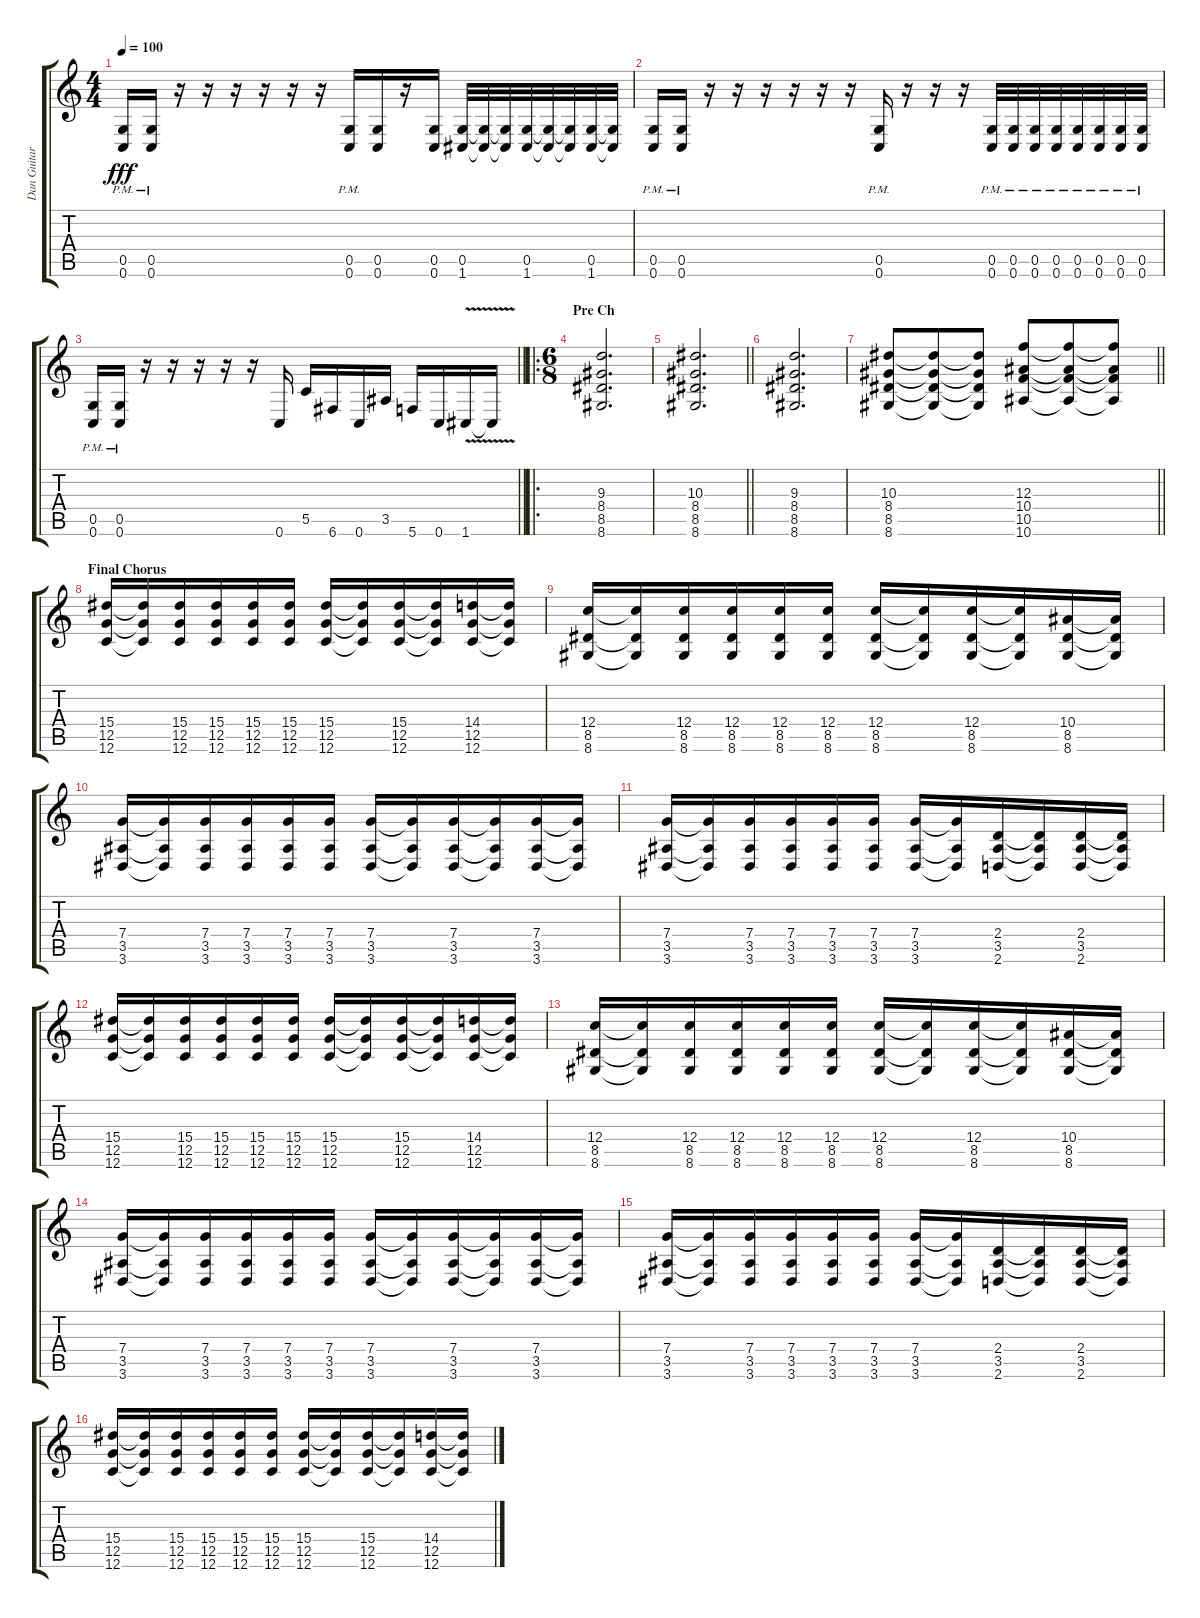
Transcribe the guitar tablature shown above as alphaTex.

\track ("Dan Guitar" "Dan Guitar") {instrument distortionguitar}
\staff {score tabs}
\tuning (D4 A3 F3 C3 G2 C2) {hide}
\ts (4 4)
\tempo 100
\clef g2
\ks c
(0.5{pm} 0.6{pm}).16{dy fff} (0.5{pm} 0.6{pm}).16 r.16 r.16 r.16 r.16 r.16 r.16 (0.5{pm} 0.6{pm}).16 (0.5 0.6).16 r.16 (0.5 0.6).16 (0.5 1.6).32 (0.5{t} 1.6{t}).32 (0.5{t} 1.6{t}).32 (0.5 1.6).32 (0.5{t} 1.6{t}).32 (0.5{t} 1.6{t}).32 (0.5 1.6).32 (0.5{t} 1.6{t}).32 |
(0.5{pm} 0.6{pm}).16 (0.5{pm} 0.6{pm}).16 r.16 r.16 r.16 r.16 r.16 r.16 (0.5{pm} 0.6{pm}).16 r.16 r.16 r.16 (0.5{pm} 0.6{pm}).32 (0.5{pm} 0.6{pm}).32 (0.5{pm} 0.6{pm}).32 (0.5{pm} 0.6{pm}).32 (0.5{pm} 0.6{pm}).32 (0.5{pm} 0.6{pm}).32 (0.5{pm} 0.6{pm}).32 (0.5{pm} 0.6{pm}).32 |
\barLineRight lightlight
(0.5{pm} 0.6{pm}).16 (0.5{pm} 0.6{pm}).16 r.16 r.16 r.16 r.16 r.16 0.6.16 5.5.16 6.6.16 0.6.16 3.5.16 5.6.16 0.6.16 1.6{v}.16 1.6{t}.16 |
\ro
\ts (6 8)
\section ("" "Pre Ch")
(9.3 8.4 8.5 8.6).2{d} |
\barLineRight lightlight
(10.3 8.4 8.5 8.6).2{d} |
(9.3 8.4 8.5 8.6).2{d} |
\barLineRight lightlight
(10.3 8.4 8.5 8.6).8 (10.3{t} 8.4{t} 8.5{t} 8.6{t}).8 (10.3{t} 8.4{t} 8.5{t} 8.6{t}).8 (12.3 10.4 10.5 10.6).8 (12.3{t} 10.4{t} 10.5{t} 10.6{t}).8 (12.3{t} 10.4{t} 10.5{t} 10.6{t}).8 |
\section ("" "Final Chorus")
(15.4 12.5 12.6).16 (15.4{t} 12.5{t} 12.6{t}).16 (15.4 12.5 12.6).16 (15.4 12.5 12.6).16 (15.4 12.5 12.6).16 (15.4 12.5 12.6).16 (15.4 12.5 12.6).16 (15.4{t} 12.5{t} 12.6{t}).16 (15.4 12.5 12.6).16 (15.4{t} 12.5{t} 12.6{t}).16 (14.4 12.5 12.6).16 (14.4{t} 12.5{t} 12.6{t}).16 |
(12.4 8.5 8.6).16 (12.4{t} 8.5{t} 8.6{t}).16 (12.4 8.5 8.6).16 (12.4 8.5 8.6).16 (12.4 8.5 8.6).16 (12.4 8.5 8.6).16 (12.4 8.5 8.6).16 (12.4{t} 8.5{t} 8.6{t}).16 (12.4 8.5 8.6).16 (12.4{t} 8.5{t} 8.6{t}).16 (10.4 8.5 8.6).16 (10.4{t} 8.5{t} 8.6{t}).16 |
(7.4 3.5 3.6).16 (7.4{t} 3.5{t} 3.6{t}).16 (7.4 3.5 3.6).16 (7.4 3.5 3.6).16 (7.4 3.5 3.6).16 (7.4 3.5 3.6).16 (7.4 3.5 3.6).16 (7.4{t} 3.5{t} 3.6{t}).16 (7.4 3.5 3.6).16 (7.4{t} 3.5{t} 3.6{t}).16 (7.4 3.5 3.6).16 (7.4{t} 3.5{t} 3.6{t}).16 |
(7.4 3.5 3.6).16 (7.4{t} 3.5{t} 3.6{t}).16 (7.4 3.5 3.6).16 (7.4 3.5 3.6).16 (7.4 3.5 3.6).16 (7.4 3.5 3.6).16 (7.4 3.5 3.6).16 (7.4{t} 3.5{t} 3.6{t}).16 (2.4 3.5 2.6).16 (2.4{t} 3.5{t} 2.6{t}).16 (2.4 3.5 2.6).16 (2.4{t} 3.5{t} 2.6{t}).16 |
(15.4 12.5 12.6).16 (15.4{t} 12.5{t} 12.6{t}).16 (15.4 12.5 12.6).16 (15.4 12.5 12.6).16 (15.4 12.5 12.6).16 (15.4 12.5 12.6).16 (15.4 12.5 12.6).16 (15.4{t} 12.5{t} 12.6{t}).16 (15.4 12.5 12.6).16 (15.4{t} 12.5{t} 12.6{t}).16 (14.4 12.5 12.6).16 (14.4{t} 12.5{t} 12.6{t}).16 |
(12.4 8.5 8.6).16 (12.4{t} 8.5{t} 8.6{t}).16 (12.4 8.5 8.6).16 (12.4 8.5 8.6).16 (12.4 8.5 8.6).16 (12.4 8.5 8.6).16 (12.4 8.5 8.6).16 (12.4{t} 8.5{t} 8.6{t}).16 (12.4 8.5 8.6).16 (12.4{t} 8.5{t} 8.6{t}).16 (10.4 8.5 8.6).16 (10.4{t} 8.5{t} 8.6{t}).16 |
(7.4 3.5 3.6).16 (7.4{t} 3.5{t} 3.6{t}).16 (7.4 3.5 3.6).16 (7.4 3.5 3.6).16 (7.4 3.5 3.6).16 (7.4 3.5 3.6).16 (7.4 3.5 3.6).16 (7.4{t} 3.5{t} 3.6{t}).16 (7.4 3.5 3.6).16 (7.4{t} 3.5{t} 3.6{t}).16 (7.4 3.5 3.6).16 (7.4{t} 3.5{t} 3.6{t}).16 |
(7.4 3.5 3.6).16 (7.4{t} 3.5{t} 3.6{t}).16 (7.4 3.5 3.6).16 (7.4 3.5 3.6).16 (7.4 3.5 3.6).16 (7.4 3.5 3.6).16 (7.4 3.5 3.6).16 (7.4{t} 3.5{t} 3.6{t}).16 (2.4 3.5 2.6).16 (2.4{t} 3.5{t} 2.6{t}).16 (2.4 3.5 2.6).16 (2.4{t} 3.5{t} 2.6{t}).16 |
(15.4 12.5 12.6).16 (15.4{t} 12.5{t} 12.6{t}).16 (15.4 12.5 12.6).16 (15.4 12.5 12.6).16 (15.4 12.5 12.6).16 (15.4 12.5 12.6).16 (15.4 12.5 12.6).16 (15.4{t} 12.5{t} 12.6{t}).16 (15.4 12.5 12.6).16 (15.4{t} 12.5{t} 12.6{t}).16 (14.4 12.5 12.6).16 (14.4{t} 12.5{t} 12.6{t}).16
